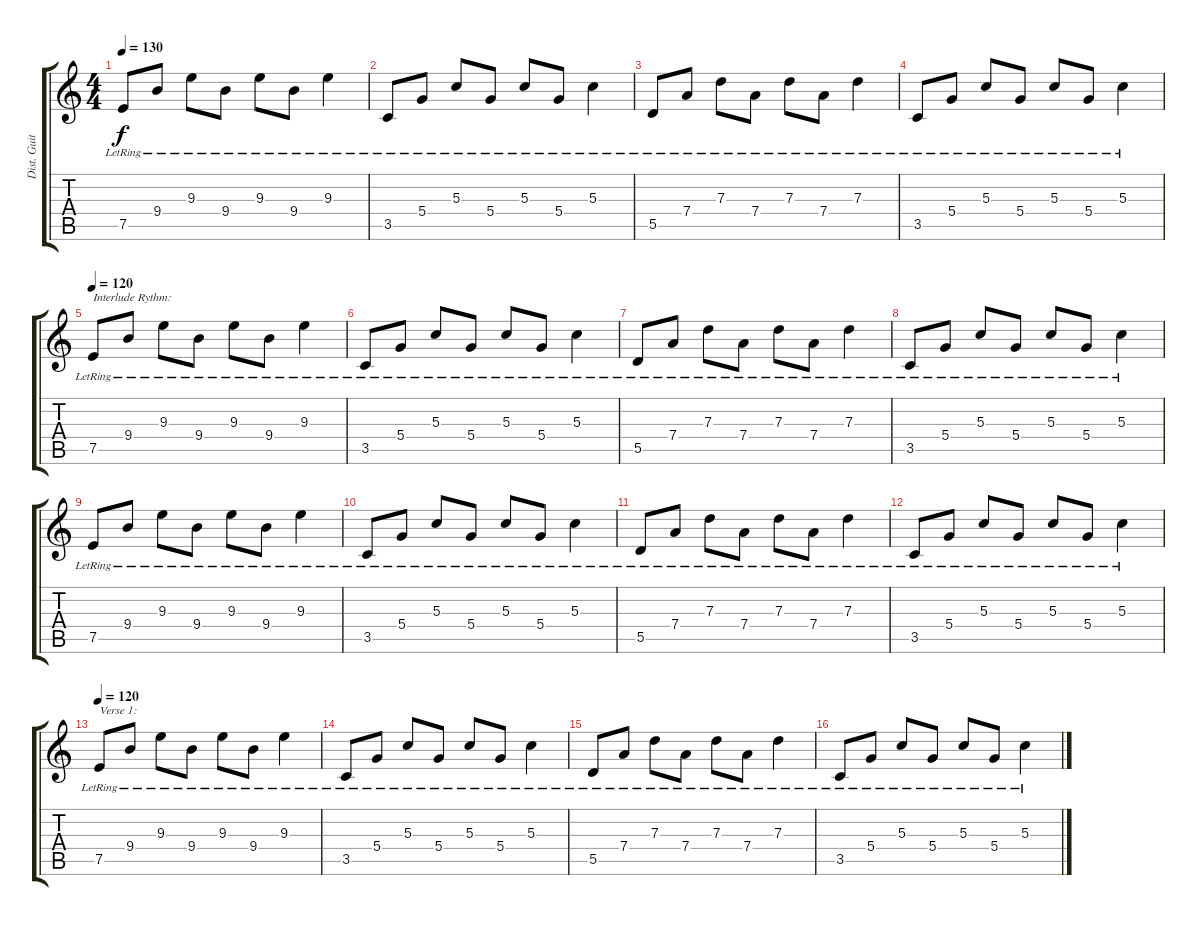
\track ("Dist. Guitar 2" "Dist. Guit") {instrument distortionguitar}
\staff {score tabs}
\tuning (E4 B3 G3 D3 A2 E2) {hide}
\ts (4 4)
\tempo 130
\tempo 120
\tempo 130
\clef g2
\ks c
7.5{lr}.8{dy f volume 10 instrument electricguitarjazz} 9.4{lr}.8 9.3{lr}.8 9.4{lr}.8 9.3{lr}.8 9.4{lr}.8 9.3{lr}.4 |
3.5{lr}.8 5.4{lr}.8 5.3{lr}.8 5.4{lr}.8 5.3{lr}.8 5.4{lr}.8 5.3{lr}.4 |
5.5{lr}.8 7.4{lr}.8 7.3{lr}.8 7.4{lr}.8 7.3{lr}.8 7.4{lr}.8 7.3{lr}.4 |
3.5{lr}.8 5.4{lr}.8 5.3{lr}.8 5.4{lr}.8 5.3{lr}.8 5.4{lr}.8 5.3{lr}.4 |
\tempo 120
7.5{lr}.8{txt "Interlude Rythm:" volume 10 instrument electricguitarjazz} 9.4{lr}.8 9.3{lr}.8 9.4{lr}.8 9.3{lr}.8 9.4{lr}.8 9.3{lr}.4 |
3.5{lr}.8 5.4{lr}.8 5.3{lr}.8 5.4{lr}.8 5.3{lr}.8 5.4{lr}.8 5.3{lr}.4 |
5.5{lr}.8 7.4{lr}.8 7.3{lr}.8 7.4{lr}.8 7.3{lr}.8 7.4{lr}.8 7.3{lr}.4 |
3.5{lr}.8 5.4{lr}.8 5.3{lr}.8 5.4{lr}.8 5.3{lr}.8 5.4{lr}.8 5.3{lr}.4 |
7.5{lr}.8 9.4{lr}.8 9.3{lr}.8 9.4{lr}.8 9.3{lr}.8 9.4{lr}.8 9.3{lr}.4 |
3.5{lr}.8 5.4{lr}.8 5.3{lr}.8 5.4{lr}.8 5.3{lr}.8 5.4{lr}.8 5.3{lr}.4 |
5.5{lr}.8 7.4{lr}.8 7.3{lr}.8 7.4{lr}.8 7.3{lr}.8 7.4{lr}.8 7.3{lr}.4 |
3.5{lr}.8 5.4{lr}.8 5.3{lr}.8 5.4{lr}.8 5.3{lr}.8 5.4{lr}.8 5.3{lr}.4 |
\tempo 120
7.5{lr}.8{txt "Verse 1:" volume 10 instrument electricguitarjazz} 9.4{lr}.8 9.3{lr}.8 9.4{lr}.8 9.3{lr}.8 9.4{lr}.8 9.3{lr}.4 |
3.5{lr}.8 5.4{lr}.8 5.3{lr}.8 5.4{lr}.8 5.3{lr}.8 5.4{lr}.8 5.3{lr}.4 |
5.5{lr}.8 7.4{lr}.8 7.3{lr}.8 7.4{lr}.8 7.3{lr}.8 7.4{lr}.8 7.3{lr}.4 |
3.5{lr}.8 5.4{lr}.8 5.3{lr}.8 5.4{lr}.8 5.3{lr}.8 5.4{lr}.8 5.3{lr}.4
